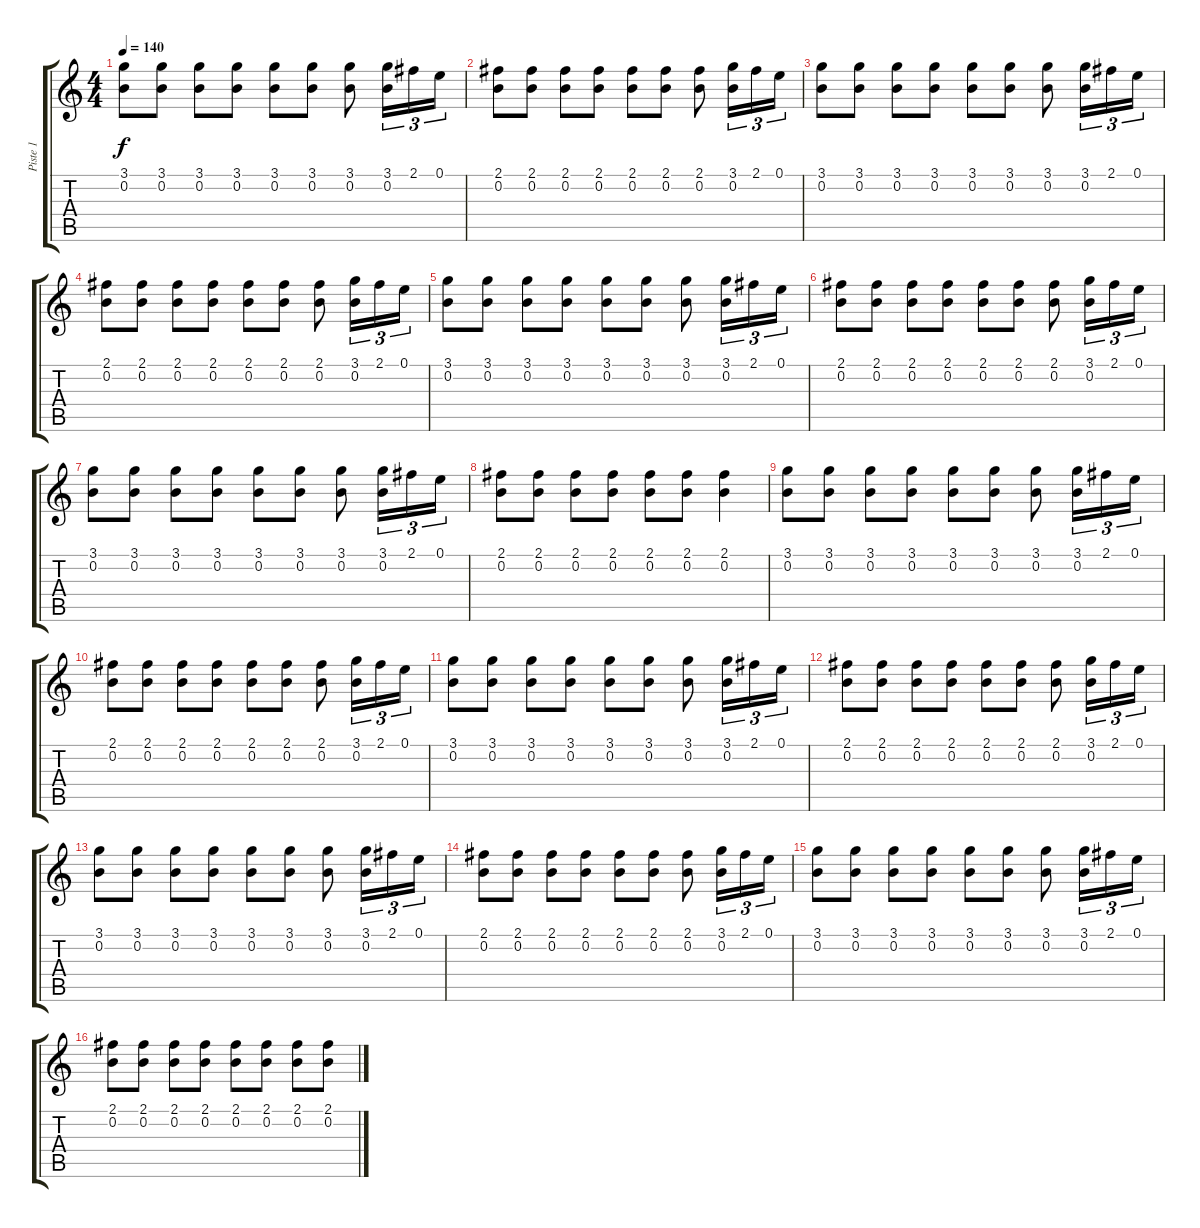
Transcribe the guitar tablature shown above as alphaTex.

\track ("Piste 1" "Piste 1") {instrument distortionguitar}
\staff {score tabs}
\tuning (E4 B3 G3 D3 A2 E2) {hide}
\ts (4 4)
\tempo 140
\clef g2
\ks c
(3.1 0.2).8{dy f instrument acousticguitarnylon} (3.1 0.2).8 (3.1 0.2).8 (3.1 0.2).8 (3.1 0.2).8 (3.1 0.2).8 (3.1 0.2).8 (3.1 0.2).16{tu (3 2)} 2.1.16{tu (3 2)} 0.1.16{tu (3 2)} |
(2.1 0.2).8 (2.1 0.2).8 (2.1 0.2).8 (2.1 0.2).8 (2.1 0.2).8 (2.1 0.2).8 (2.1 0.2).8 (3.1 0.2).16{tu (3 2)} 2.1.16{tu (3 2)} 0.1.16{tu (3 2)} |
(3.1 0.2).8 (3.1 0.2).8 (3.1 0.2).8 (3.1 0.2).8 (3.1 0.2).8 (3.1 0.2).8 (3.1 0.2).8 (3.1 0.2).16{tu (3 2)} 2.1.16{tu (3 2)} 0.1.16{tu (3 2)} |
(2.1 0.2).8 (2.1 0.2).8 (2.1 0.2).8 (2.1 0.2).8 (2.1 0.2).8 (2.1 0.2).8 (2.1 0.2).8 (3.1 0.2).16{tu (3 2)} 2.1.16{tu (3 2)} 0.1.16{tu (3 2)} |
(3.1 0.2).8 (3.1 0.2).8 (3.1 0.2).8 (3.1 0.2).8 (3.1 0.2).8 (3.1 0.2).8 (3.1 0.2).8 (3.1 0.2).16{tu (3 2)} 2.1.16{tu (3 2)} 0.1.16{tu (3 2)} |
(2.1 0.2).8 (2.1 0.2).8 (2.1 0.2).8 (2.1 0.2).8 (2.1 0.2).8 (2.1 0.2).8 (2.1 0.2).8 (3.1 0.2).16{tu (3 2)} 2.1.16{tu (3 2)} 0.1.16{tu (3 2)} |
(3.1 0.2).8 (3.1 0.2).8 (3.1 0.2).8 (3.1 0.2).8 (3.1 0.2).8 (3.1 0.2).8 (3.1 0.2).8 (3.1 0.2).16{tu (3 2)} 2.1.16{tu (3 2)} 0.1.16{tu (3 2)} |
(2.1 0.2).8 (2.1 0.2).8 (2.1 0.2).8 (2.1 0.2).8 (2.1 0.2).8 (2.1 0.2).8 (2.1 0.2).4 |
(3.1 0.2).8 (3.1 0.2).8 (3.1 0.2).8 (3.1 0.2).8 (3.1 0.2).8 (3.1 0.2).8 (3.1 0.2).8 (3.1 0.2).16{tu (3 2)} 2.1.16{tu (3 2)} 0.1.16{tu (3 2)} |
(2.1 0.2).8 (2.1 0.2).8 (2.1 0.2).8 (2.1 0.2).8 (2.1 0.2).8 (2.1 0.2).8 (2.1 0.2).8 (3.1 0.2).16{tu (3 2)} 2.1.16{tu (3 2)} 0.1.16{tu (3 2)} |
(3.1 0.2).8 (3.1 0.2).8 (3.1 0.2).8 (3.1 0.2).8 (3.1 0.2).8 (3.1 0.2).8 (3.1 0.2).8 (3.1 0.2).16{tu (3 2)} 2.1.16{tu (3 2)} 0.1.16{tu (3 2)} |
(2.1 0.2).8 (2.1 0.2).8 (2.1 0.2).8 (2.1 0.2).8 (2.1 0.2).8 (2.1 0.2).8 (2.1 0.2).8 (3.1 0.2).16{tu (3 2)} 2.1.16{tu (3 2)} 0.1.16{tu (3 2)} |
(3.1 0.2).8 (3.1 0.2).8 (3.1 0.2).8 (3.1 0.2).8 (3.1 0.2).8 (3.1 0.2).8 (3.1 0.2).8 (3.1 0.2).16{tu (3 2)} 2.1.16{tu (3 2)} 0.1.16{tu (3 2)} |
(2.1 0.2).8 (2.1 0.2).8 (2.1 0.2).8 (2.1 0.2).8 (2.1 0.2).8 (2.1 0.2).8 (2.1 0.2).8 (3.1 0.2).16{tu (3 2)} 2.1.16{tu (3 2)} 0.1.16{tu (3 2)} |
(3.1 0.2).8 (3.1 0.2).8 (3.1 0.2).8 (3.1 0.2).8 (3.1 0.2).8 (3.1 0.2).8 (3.1 0.2).8 (3.1 0.2).16{tu (3 2)} 2.1.16{tu (3 2)} 0.1.16{tu (3 2)} |
(2.1 0.2).8 (2.1 0.2).8 (2.1 0.2).8 (2.1 0.2).8 (2.1 0.2).8 (2.1 0.2).8 (2.1 0.2).8 (2.1 0.2).8
